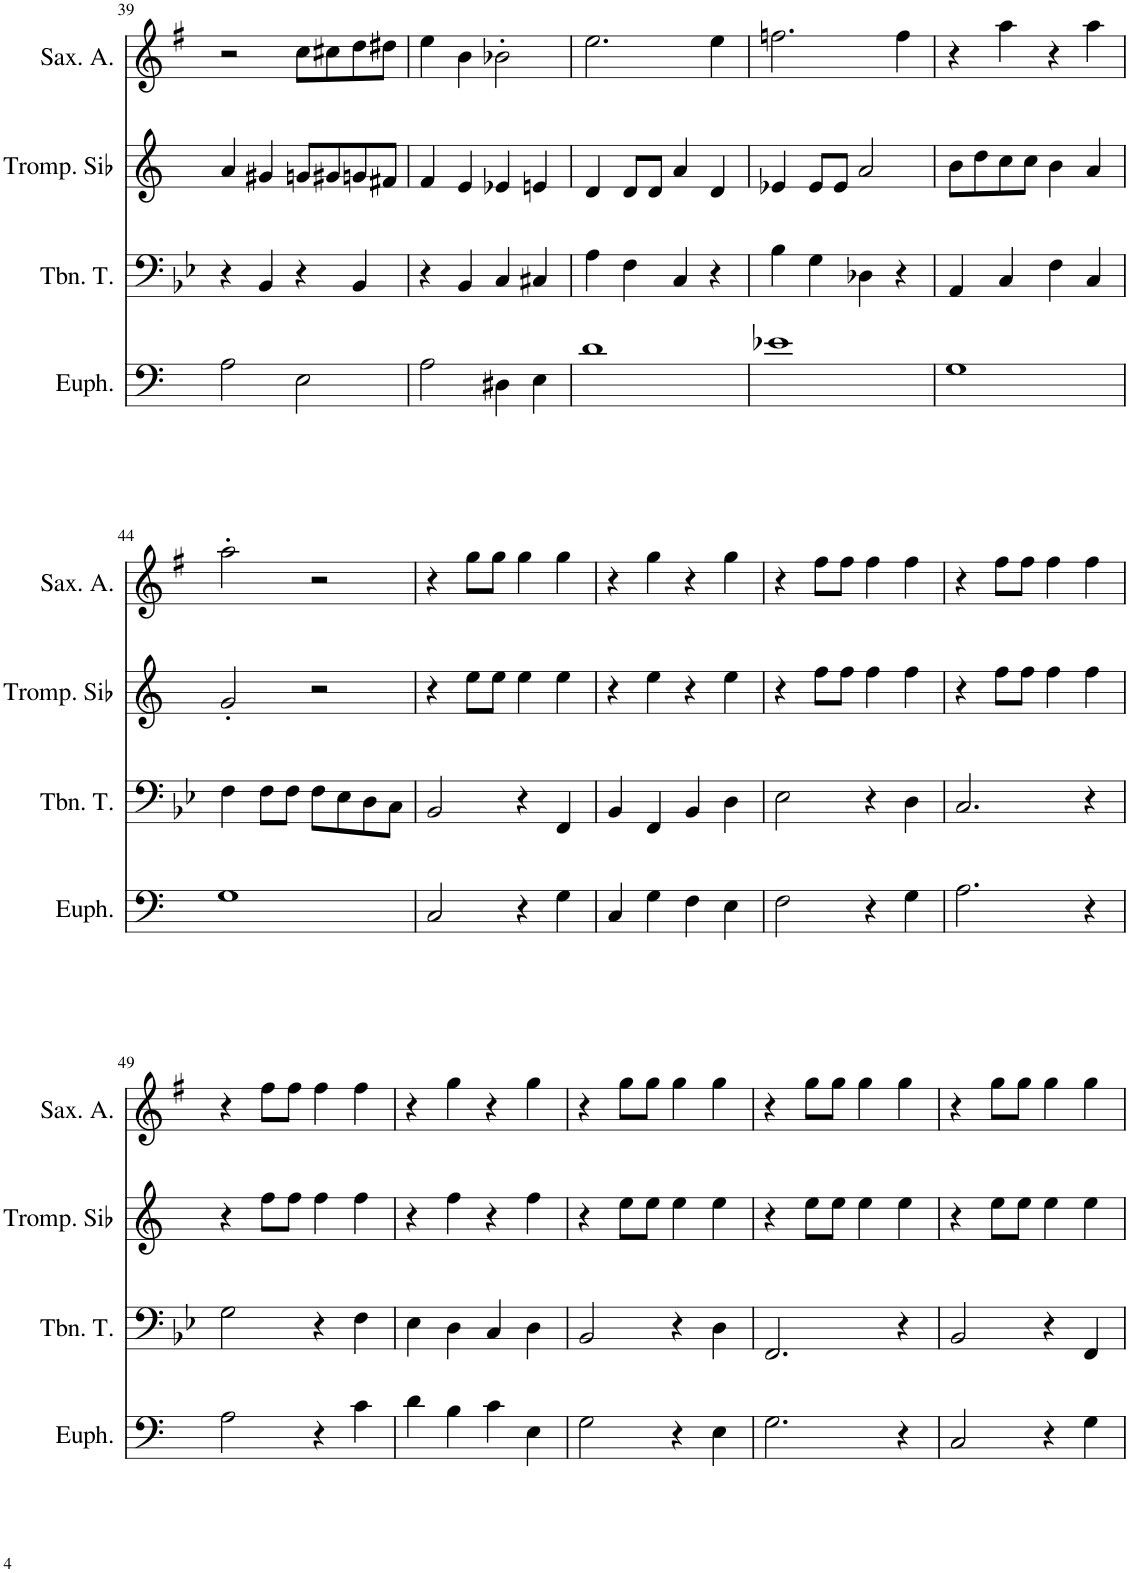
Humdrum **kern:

**kern	**kern	**kern	**kern
*part4	*part3	*part2	*part1
*staff4	*staff3	*staff2	*staff1
*I"Euphonium si b / suba	*I"Trombone Ténor	*I"Trompette en Sib	*I"Saxophone Alto
*I'Euph.	*I'Tbn. T.	*I'Tromp. Sib	*I'Sax. A.
!!LO:PB:g=z
*clefF4	*clefF4	*clefG2	*clefG2
*Trd1c2	*	*Trd1c2	*Trd5c9
*k[]	*k[b-e-]	*k[]	*k[f#]
*M2/2	*M2/2	*M2/2	*M2/2
=39	=39	=39	=39
2A\	4r	4a/	2r
.	4BB-/	4g#X/	.
2E\	4r	8gn/L	8cc\L
.	.	8g#X/	8cc#X\
.	4BB-/	8gn/	8dd\
.	.	8f#X/J	8dd#X\J
=40	=40	=40	=40
2A\	4r	4f/	4ee\
.	4BB-/	4e/	4b\
4D#X\	4C/	4e-X/	2b-X'\
4E\	4C#X/	4en/	.
=41	=41	=41	=41
1d	4A\	4d/	2.ee\
.	4F\	8d/L	.
.	.	8d/J	.
.	4C/	4a/	.
.	4r	4d/	4ee\
=42	=42	=42	=42
1e-X	4B-\	4e-X/	2.ffn\
.	4G\	8e-/L	.
.	.	8e-/J	.
.	4D-X\	2a/	.
.	4r	.	4ff\
=43	=43	=43	=43
1G	4AA/	8b\L	4r
.	.	8dd\	.
.	4C/	8cc\	4aa\
.	.	8cc\J	.
.	4F\	4b\	4r
.	4C/	4a/	4aa\
!!LO:LB:g=z
=44	=44	=44	=44
1G	4F\	2g'/	2aa'\
.	8F\L	.	.
.	8F\J	.	.
.	8F\L	2r	2r
.	8E-\	.	.
.	8D\	.	.
.	8C\J	.	.
=45	=45	=45	=45
2C/	2BB-/	4r	4r
.	.	8ee\L	8gg\L
.	.	8ee\J	8gg\J
4r	4r	4ee\	4gg\
4G\	4FF/	4ee\	4gg\
=46	=46	=46	=46
4C/	4BB-/	4r	4r
4G\	4FF/	4ee\	4gg\
4F\	4BB-/	4r	4r
4E\	4D\	4ee\	4gg\
=47	=47	=47	=47
2F\	2E-\	4r	4r
.	.	8ff\L	8ff#\L
.	.	8ff\J	8ff#\J
4r	4r	4ff\	4ff#\
4G\	4D\	4ff\	4ff#\
=48	=48	=48	=48
2.A\	2.C/	4r	4r
.	.	8ff\L	8ff#\L
.	.	8ff\J	8ff#\J
.	.	4ff\	4ff#\
4r	4r	4ff\	4ff#\
!!LO:LB:g=z
=49	=49	=49	=49
2A\	2G\	4r	4r
.	.	8ff\L	8ff#\L
.	.	8ff\J	8ff#\J
4r	4r	4ff\	4ff#\
4c\	4F\	4ff\	4ff#\
=50	=50	=50	=50
4d\	4E-\	4r	4r
4B\	4D\	4ff\	4gg\
4c\	4C/	4r	4r
4E\	4D\	4ff\	4gg\
=51	=51	=51	=51
2G\	2BB-/	4r	4r
.	.	8ee\L	8gg\L
.	.	8ee\J	8gg\J
4r	4r	4ee\	4gg\
4E\	4D\	4ee\	4gg\
=52	=52	=52	=52
2.G\	2.FF/	4r	4r
.	.	8ee\L	8gg\L
.	.	8ee\J	8gg\J
.	.	4ee\	4gg\
4r	4r	4ee\	4gg\
=53	=53	=53	=53
2C/	2BB-/	4r	4r
.	.	8ee\L	8gg\L
.	.	8ee\J	8gg\J
4r	4r	4ee\	4gg\
4G\	4FF/	4ee\	4gg\
=	=	=	=
*-	*-	*-	*-
